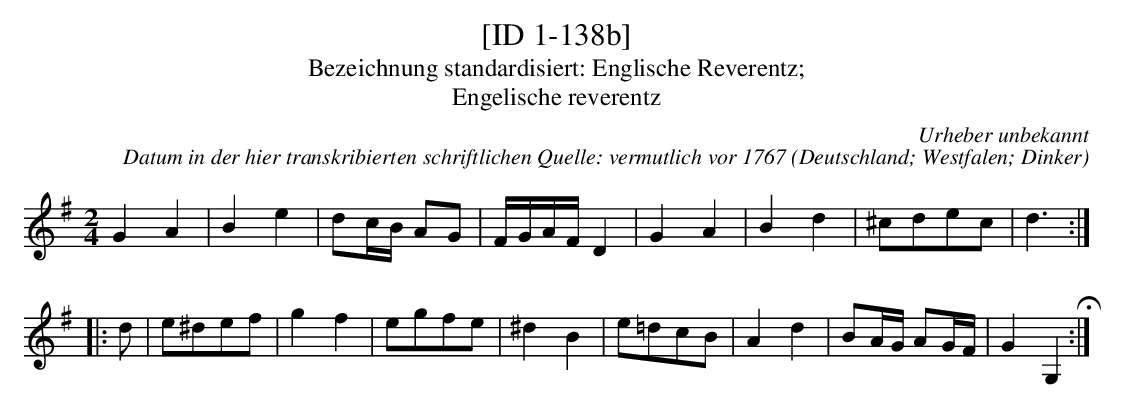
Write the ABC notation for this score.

X:1
T:[ID 1-138b]
T:Bezeichnung standardisiert: Englische Reverentz;
T:Engelische reverentz
C:Urheber unbekannt
C:Datum in der hier transkribierten schriftlichen Quelle: vermutlich vor 1767
O:Deutschland; Westfalen; Dinker
L:1/16
M:2/4
K:G
G4A4 | B4e4 | d2cB A2G2 | FGAFD4 | G4A4 | B4d4 | ^c2d2e2c2 | d6 ::
d2 |\ %auftakt
e2^d2e2f2 | g4f4 | e2g2f2e2 | ^d4B4 | e2=d2c2B2 | A4d4 | B2AG A2GF | G4G,4 H:|
